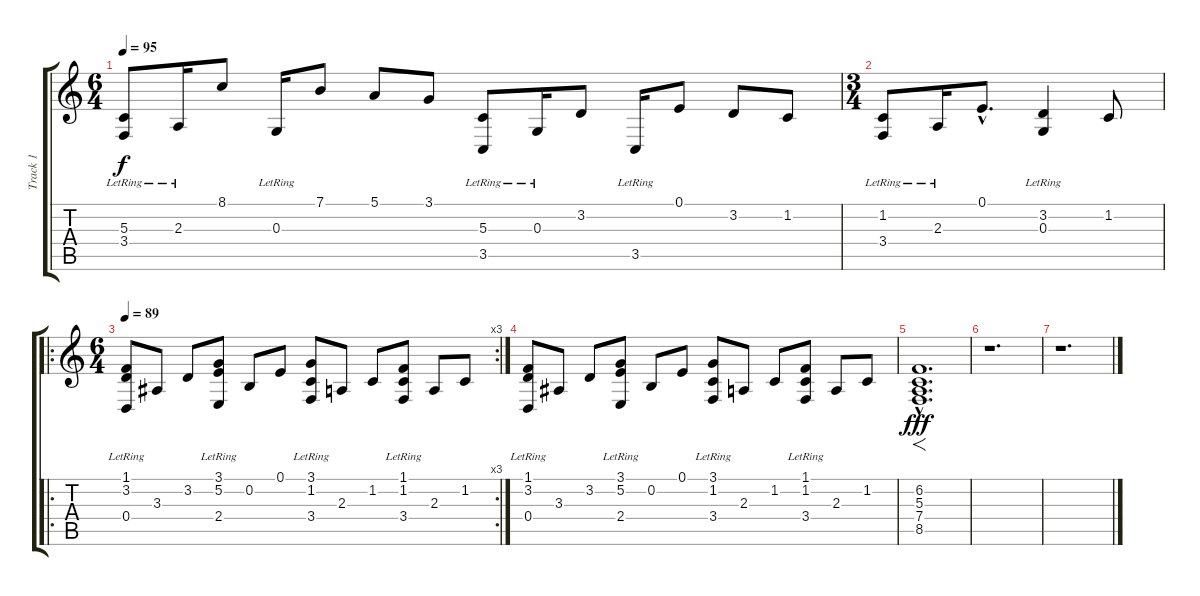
\track ("Track 1" "Track 1") {instrument electricgrandpiano}
\staff {score tabs}
\tuning (E4 B3 G3 D3 A2 E2) {hide}
\ts (6 4)
\tempo 95
\clef g2
\ks c
(5.3{lr} 3.4{lr}).8{dy f} 2.3{lr}.16 8.1.8 0.3{lr}.16 7.1.8 5.1.8 3.1.8 (5.3{lr} 3.5{lr}).8 0.3{lr}.16 3.2.8 3.5{lr}.16 0.1.8 3.2.8 1.2.8 |
\ts (3 4)
(1.2{lr} 3.4{lr}).8 2.3{lr}.16 0.1{hac}.8{d} (3.2{lr} 0.3{lr}).4 1.2.8{volume 8} |
\ro
\rc 3
\ts (6 4)
\tempo 89
(1.1 3.2 0.4{lr}).8{volume 7} 3.3.8 3.2.8 (3.1 5.2 2.4{lr}).8 0.2.8 0.1.8 (3.1 1.2 3.4{lr}).8 2.3.8 1.2.8 (1.1 1.2 3.4{lr}).8 2.3.8 1.2.8 |
(1.1 3.2 0.4{lr}).8{volume 6} 3.3.8 3.2.8 (3.1 5.2 2.4{lr}).8 0.2.8 0.1.8 (3.1 1.2 3.4{lr}).8{volume 4} 2.3.8 1.2.8 (1.1 1.2 3.4{lr}).8 2.3.8 1.2.8 |
(6.2{hac} 5.3{hac} 7.4{hac} 8.5{hac}).1{f d dy fff volume 16} |
r.1{d} |
r.1{d}
